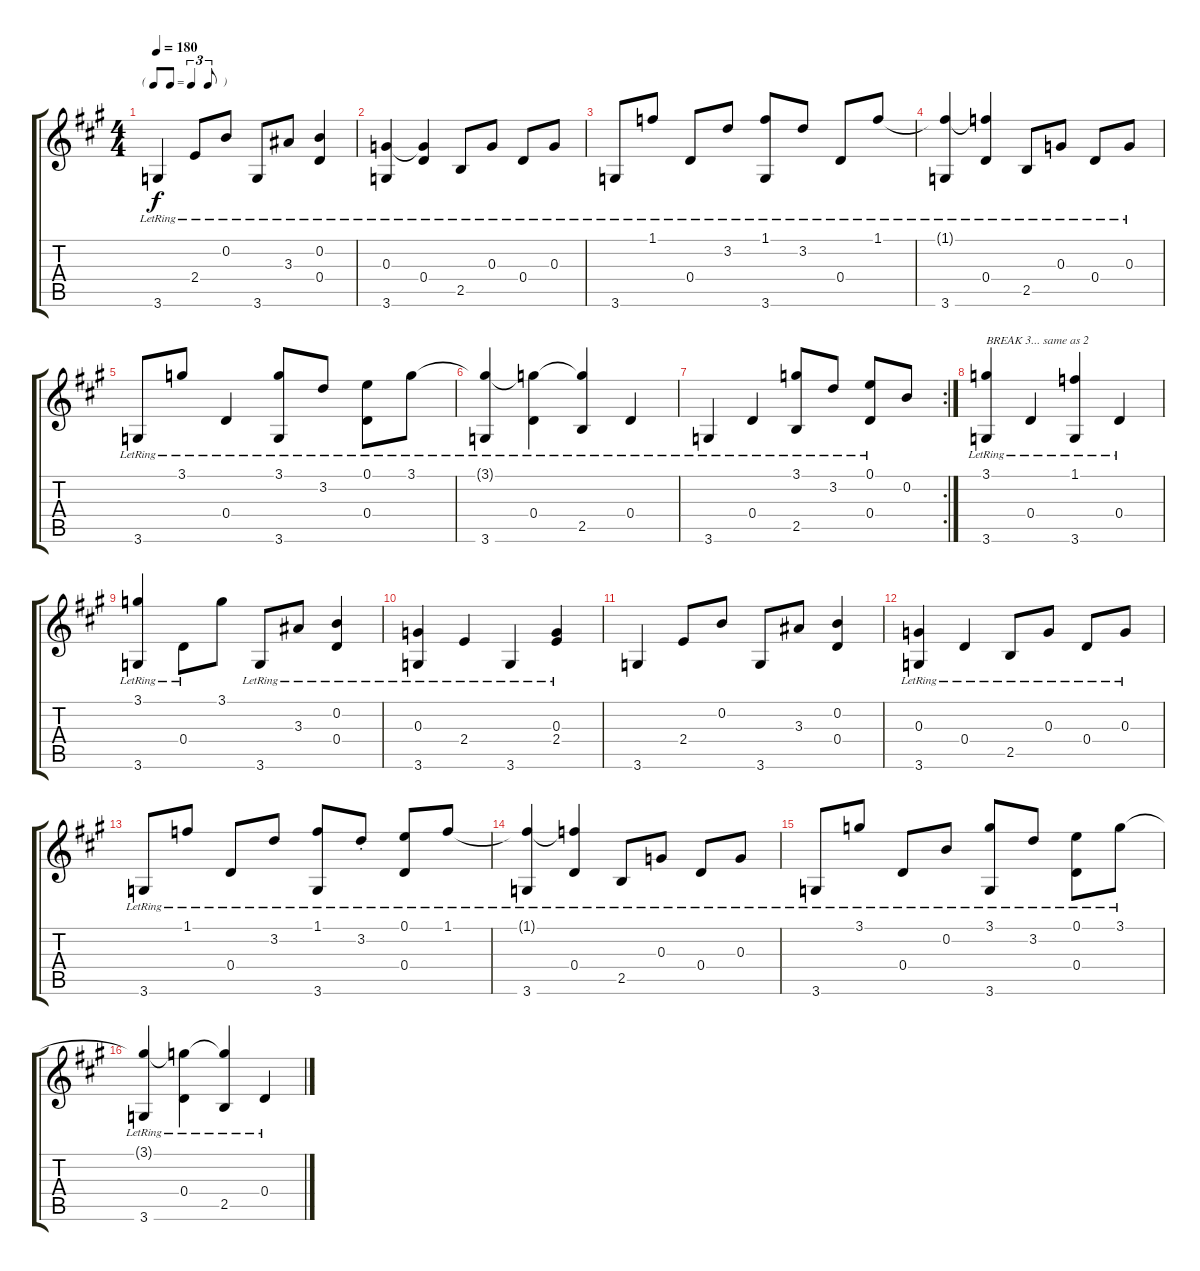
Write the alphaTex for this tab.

\track "" {instrument acousticguitarnylon}
\staff {score tabs}
\tuning (E4 B3 G3 D3 A2 E2) {hide}
\ts (4 4)
\tf triplet8th
\tempo 180
\clef g2
\ks a
3.6{lr}.4{dy f} 2.4{lr}.8 0.2{lr}.8 3.6{lr}.8 3.3{lr}.8 (0.2{lr} 0.4{lr}).4 |
(0.3{lr} 3.6{lr}).4 (0.3{t} 0.4{lr}).4 2.5{lr}.8 0.3{lr}.8 0.4{lr}.8 0.3{lr}.8 |
3.6{lr}.8 1.1{lr}.8 0.4{lr}.8 3.2{lr}.8 (1.1{lr} 3.6{lr}).8 3.2{lr}.8 0.4{lr}.8 1.1{lr}.8 |
(1.1{t} 3.6{lr}).4 (1.1{t} 0.4{lr}).4 2.5{lr}.8 0.3{lr}.8 0.4{lr}.8 0.3{lr}.8 |
3.6{lr}.8 3.1{lr}.8 0.4{lr}.4 (3.1{lr} 3.6{lr}).8 3.2{lr}.8 (0.1{lr} 0.4{lr}).8 3.1{lr}.8 |
(3.1{t} 3.6{lr}).4 (3.1{t} 0.4{lr}).4 (3.1{t} 2.5{lr}).4 0.4{lr}.4 |
\rc 2
3.6{lr}.4 0.4{lr}.4 (3.1 2.5{lr}).8 3.2{lr}.8 (0.1{lr} 0.4{lr}).8 0.2.8 |
(3.1{lr} 3.6{lr}).4{txt "BREAK 3... same as 2"} 0.4{lr}.4 (1.1{lr} 3.6{lr}).4 0.4{lr}.4 |
(3.1{lr} 3.6{lr}).4 0.4{lr}.8 3.1.8 3.6{lr}.8 3.3{lr}.8 (0.2 0.4{lr}).4 |
(0.3{lr} 3.6{lr}).4 2.4{lr}.4 3.6{lr}.4 (0.3{lr} 2.4{lr}).4 |
3.6.4 2.4.8 0.2.8 3.6.8 3.3.8 (0.2 0.4).4 |
(0.3{lr} 3.6{lr}).4 0.4{lr}.4 2.5{lr}.8 0.3{lr}.8 0.4{lr}.8 0.3{lr}.8 |
3.6{lr}.8 1.1{lr}.8 0.4{lr}.8 3.2{lr}.8 (1.1{lr} 3.6{lr}).8 3.2{st lr}.8 (0.1{lr} 0.4{lr}).8 1.1{lr}.8 |
(1.1{t} 3.6{lr}).4 (1.1{t} 0.4{lr}).4 2.5{lr}.8 0.3{lr}.8 0.4{lr}.8 0.3{lr}.8 |
3.6{lr}.8 3.1{lr}.8 0.4{lr}.8 0.2{lr}.8 (3.1{lr} 3.6{lr}).8 3.2{lr}.8 (0.1{lr} 0.4{lr}).8 3.1{lr}.8 |
(3.1{t} 3.6{lr}).4 (3.1{t} 0.4{lr}).4 (3.1{t} 2.5{lr}).4 0.4{lr}.4
